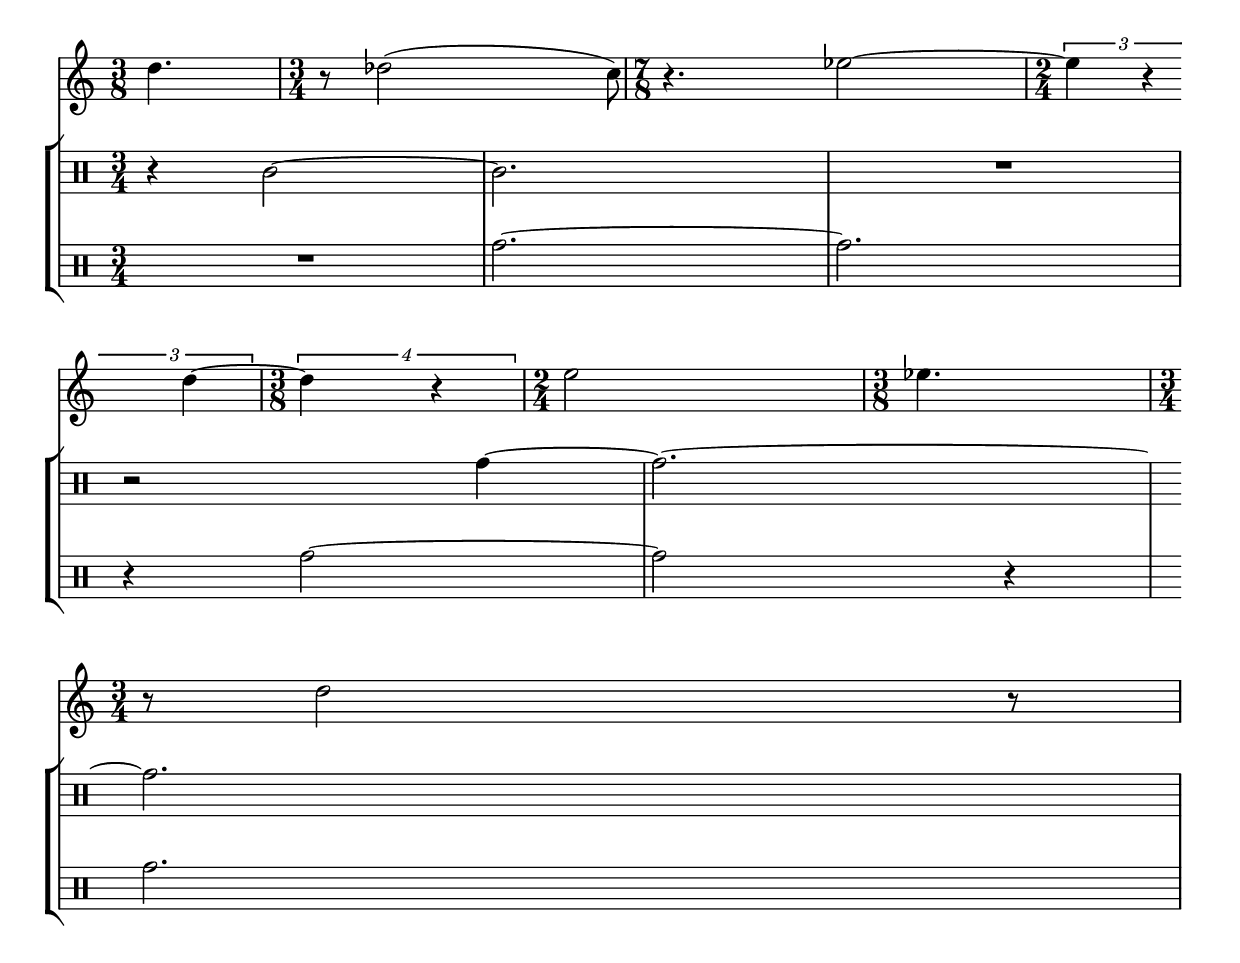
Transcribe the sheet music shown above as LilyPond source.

%% Do not edit this file; it is auto-generated from LSR http://lsr.dsi.unimi.it
%% This file is in the public domain.
\version "2.11.62"

\header {
  lsrtags = "rhythms, percussion"

  texidoc = "
In the following snippet, two parts have a completely different time
signature, yet remain synchronized. The bar lines can no longer be
printed at the @code{Score} level; to allow independent bar lines in
each part, the @code{Barline_engraver} is moved from the @code{Score}
context to the @code{Staff} context. 

"
  doctitle = "Printing music with different time signatures"
} % begin verbatim

\paper {
  indent = #0
  ragged-right = ##t
}

global = { \time 3/4 { s2.*3 } \bar "" \break { s2.*3 } }

\layout {
  \context {
    \Score
    \remove "Timing_translator"
    \remove "Time_signature_engraver"
    \remove "Default_bar_line_engraver"
    \override SpacingSpanner #'uniform-stretching = ##t
    \override SpacingSpanner #'strict-note-spacing = ##t
    proportionalNotationDuration = #(ly:make-moment 1 64)
  }
  \context {
    \Staff
    \consists "Timing_translator"
    \consists "Default_bar_line_engraver"
    \consists "Time_signature_engraver"
  }
  \context {
    \Voice
    \remove "Forbid_line_break_engraver"
    tupletFullLength = ##t
  }
}

Bassklarinette = \new Staff <<
  \global {
    \bar "|"
    \clef treble
    \time 3/8
    d''4.
    
    \bar "|"
    \time 3/4
    r8 des''2( c''8)
    
    \bar "|"
    \time 7/8
    r4. ees''2 ~
    
    \bar "|"
    \time 2/4
    \tupletUp
    \times 2/3 { ees''4 r4 d''4 ~ }
    
    \bar "|"
    \time 3/8
    \tupletUp
    \times 3/4 { d''4 r4 }
    
    \bar "|"
    \time 2/4
    e''2
    
    \bar "|"
    \time 3/8
    es''4.
    
    \bar "|"
    \time 3/4
    r8 d''2 r8
    \bar "|"
  }
>>

Perkussion = \new StaffGroup <<
  \new Staff <<
    \global {
      \bar "|"
      \clef percussion
      \time 3/4
      r4 c'2 ~
      
      \bar "|"
      c'2.
      
      \bar "|"
      R2.
      
      \bar "|"
      r2 g'4 ~
      
      \bar "|"
      g'2. ~
      
      \bar "|"
      g'2.
    }
  >>
  \new Staff <<
    \global {
      \bar "|"
      \clef percussion
      \time 3/4
      R2.
      
      \bar "|"
      g'2. ~
      
      \bar "|"
      g'2.
      
      \bar "|"
      r4 g'2 ~
      
      \bar "|"
      g'2 r4
      
      \bar "|"
      g'2.
    }
  >>
>>

\score {
  <<  \Bassklarinette \Perkussion >>
}
